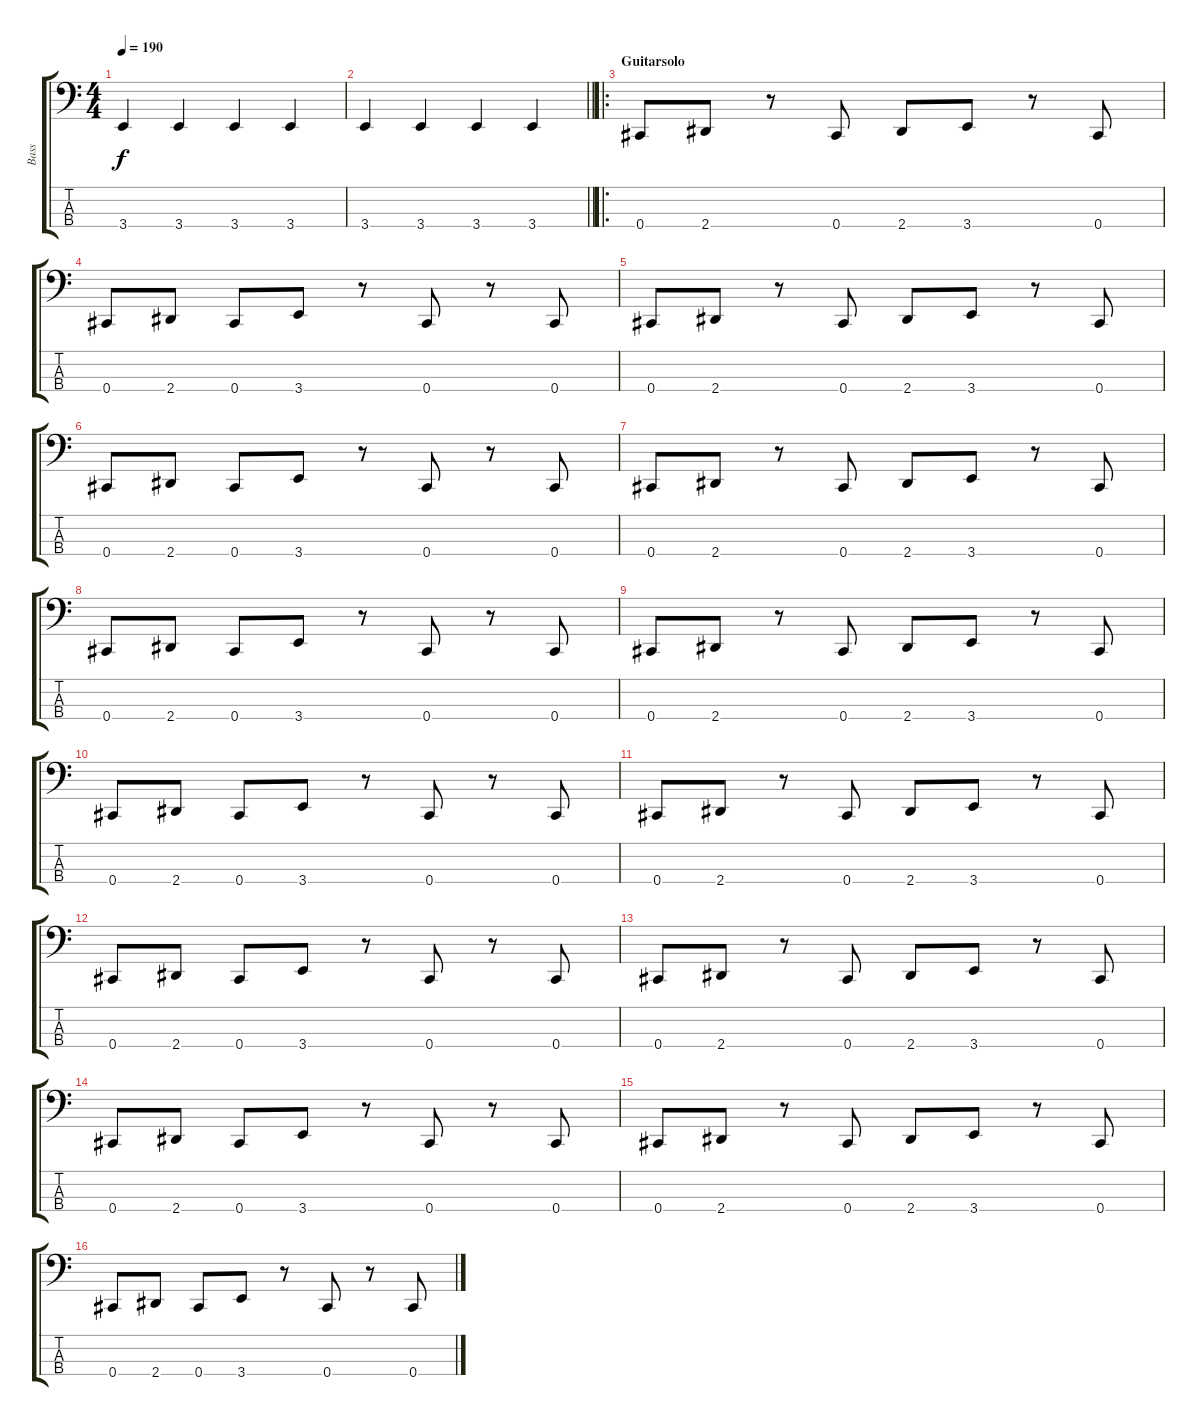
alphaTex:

\track ("Bass" "Bass") {instrument electricbasspick}
\staff {score tabs}
\tuning (Gb2 Db2 Ab1 Db1) {hide}
\ts (4 4)
\tempo 190
\clef f4
\ks c
3.4.4{dy f} 3.4.4 3.4.4 3.4.4 |
\barLineRight lightlight
3.4.4 3.4.4 3.4.4 3.4.4 |
\ro
\section ("" "Guitarsolo")
0.4.8 2.4.8 r.8 0.4.8 2.4.8 3.4.8 r.8 0.4.8 |
0.4.8 2.4.8 0.4.8 3.4.8 r.8 0.4.8 r.8 0.4.8 |
0.4.8 2.4.8 r.8 0.4.8 2.4.8 3.4.8 r.8 0.4.8 |
0.4.8 2.4.8 0.4.8 3.4.8 r.8 0.4.8 r.8 0.4.8 |
0.4.8 2.4.8 r.8 0.4.8 2.4.8 3.4.8 r.8 0.4.8 |
0.4.8 2.4.8 0.4.8 3.4.8 r.8 0.4.8 r.8 0.4.8 |
0.4.8 2.4.8 r.8 0.4.8 2.4.8 3.4.8 r.8 0.4.8 |
0.4.8 2.4.8 0.4.8 3.4.8 r.8 0.4.8 r.8 0.4.8 |
0.4.8 2.4.8 r.8 0.4.8 2.4.8 3.4.8 r.8 0.4.8 |
0.4.8 2.4.8 0.4.8 3.4.8 r.8 0.4.8 r.8 0.4.8 |
0.4.8 2.4.8 r.8 0.4.8 2.4.8 3.4.8 r.8 0.4.8 |
0.4.8 2.4.8 0.4.8 3.4.8 r.8 0.4.8 r.8 0.4.8 |
0.4.8 2.4.8 r.8 0.4.8 2.4.8 3.4.8 r.8 0.4.8 |
0.4.8 2.4.8 0.4.8 3.4.8 r.8 0.4.8 r.8 0.4.8
